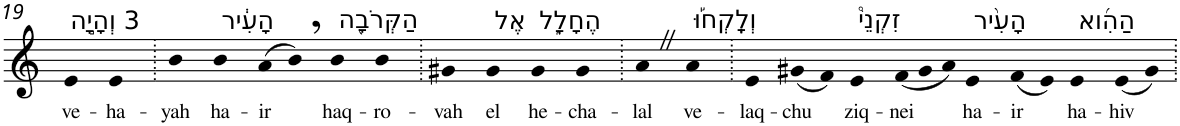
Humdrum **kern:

**kern	**text
*part1	*part1
*staff1	*staff1
*I"Piano	*
*I'Pno	*
!!LO:PB:g=z
*clefG2	*
*k[]	*
=19	=19
!LO:TX:a:t=3 וְהָיָ֣ה	!
!	!LO:LY:b
4e	ve-
!	!LO:LY:b
4e	-ha-
=20.	=20.
!	!LO:LY:b
4b	-yah
!LO:TX:a:t=הָעִ֔יר	!
!	!LO:LY:b
4b	ha-
!	!LO:LY:b
(8a	-ir
8b,)	.
!LO:TX:a:t=הַקְּרֹבָ֖ה	!
!	!LO:LY:b
4b	haq-
!	!LO:LY:b
4b	-ro-
=21.	=21.
!	!LO:LY:b
4g#X	-vah
!LO:TX:a:t=אֶל	!
!	!LO:LY:b
4g#	el
!LO:TX:a:t=הֶחָלָ֑ל	!
!	!LO:LY:b
4g#	he-
!	!LO:LY:b
4g#	-cha-
=22.	=22.
!	!LO:LY:b
4aZ	-lal
!LO:TX:a:t=וְלָֽקְח֡וּ	!
!	!LO:LY:b
4a	ve-
=23.	=23.
!	!LO:LY:b
4e	-laq-
!	!LO:LY:b
(8g#X	-chu
8f)	.
!LO:TX:a:t=זִקְנֵי֩	!
!	!LO:LY:b
4e	ziq-
!	!LO:LY:b
(12f	-nei
12g#	.
12a)	.
!LO:TX:a:t=הָעִ֨יר	!
!	!LO:LY:b
4e	ha-
!	!LO:LY:b
(8f	-ir
8e)	.
!LO:TX:a:t=הַהִ֜וא	!
!	!LO:LY:b
4e	ha-
!	!LO:LY:b
(8e	-hiv
8g#)	.
=.	=.
*-	*-
